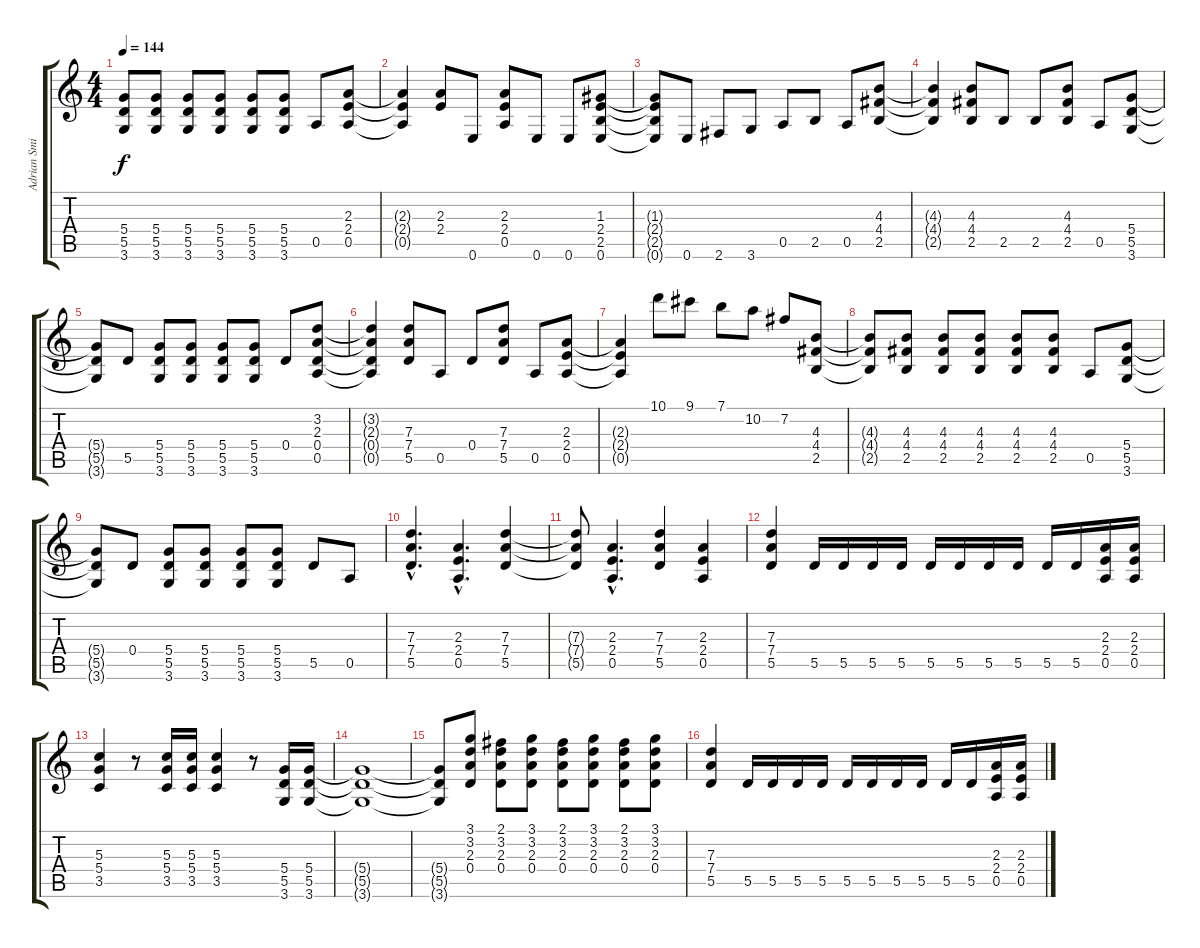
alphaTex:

\track ("Adrian Smith" "Adrian Smi") {instrument distortionguitar}
\staff {score tabs}
\tuning (E4 B3 G3 D3 A2 E2) {hide}
\ts (4 4)
\tempo 144
\clef g2
\ks c
(5.4{t} 5.5{t} 3.6{t}).8{dy f} (5.4 5.5 3.6).8 (5.4 5.5 3.6).8 (5.4 5.5 3.6).8 (5.4 5.5 3.6).8 (5.4 5.5 3.6).8 0.5.8 (2.3 2.4 0.5).8 |
(2.3{t} 2.4{t} 0.5{t}).4 (2.3 2.4).8 0.6.8 (2.3 2.4 0.5).8 0.6.8 0.6.8 (1.3 2.4 2.5 0.6).8 |
(1.3{t} 2.4{t} 2.5{t} 0.6{t}).8 0.6.8 2.6.8 3.6.8 0.5.8 2.5.8 0.5.8 (4.3 4.4 2.5).8 |
(4.3{t} 4.4{t} 2.5{t}).4 (4.3 4.4 2.5).8 2.5.8 2.5.8 (4.3 4.4 2.5).8 0.5.8 (5.4 5.5 3.6).8 |
(5.4{t} 5.5{t} 3.6{t}).8 5.5.8 (5.4 5.5 3.6).8 (5.4 5.5 3.6).8 (5.4 5.5 3.6).8 (5.4 5.5 3.6).8 0.4.8 (3.2 2.3 0.4 0.5).8 |
(3.2{t} 2.3{t} 0.4{t} 0.5{t}).4 (7.3 7.4 5.5).8 0.5.8 0.4.8 (7.3 7.4 5.5).8 0.5.8 (2.3 2.4 0.5).8 |
(2.3{t} 2.4{t} 0.5{t}).4 10.1.8 9.1.8 7.1.8 10.2.8 7.2.8 (4.3 4.4 2.5).8 |
(4.3{t} 4.4{t} 2.5{t}).8 (4.3 4.4 2.5).8 (4.3 4.4 2.5).8 (4.3 4.4 2.5).8 (4.3 4.4 2.5).8 (4.3 4.4 2.5).8 0.5.8 (5.4 5.5 3.6).8 |
(5.4{t} 5.5{t} 3.6{t}).8 0.4.8 (5.4 5.5 3.6).8 (5.4 5.5 3.6).8 (5.4 5.5 3.6).8 (5.4 5.5 3.6).8 5.5.8 0.5.8 |
(7.3{hac} 7.4{hac} 5.5{hac}).4{d} (2.3{hac} 2.4{hac} 0.5{hac}).4{d} (7.3 7.4 5.5).4 |
(7.3{t} 7.4{t} 5.5{t}).8 (2.3{hac} 2.4{hac} 0.5{hac}).4{d} (7.3 7.4 5.5).4 (2.3 2.4 0.5).4 |
(7.3 7.4 5.5).4 5.5.16 5.5.16 5.5.16 5.5.16 5.5.16 5.5.16 5.5.16 5.5.16 5.5.16 5.5.16 (2.3 2.4 0.5).16 (2.3 2.4 0.5).16 |
(5.3 5.4 3.5).4 r.8 (5.3 5.4 3.5).16 (5.3 5.4 3.5).16 (5.3 5.4 3.5).4 r.8 (5.4 5.5 3.6).16 (5.4 5.5 3.6).16 |
(5.4{t} 5.5{t} 3.6{t}).1 |
(5.4{t} 5.5{t} 3.6{t}).8 (3.1 3.2 2.3 0.4).8 (2.1 3.2 2.3 0.4).8 (3.1 3.2 2.3 0.4).8 (2.1 3.2 2.3 0.4).8 (3.1 3.2 2.3 0.4).8 (2.1 3.2 2.3 0.4).8 (3.1 3.2 2.3 0.4).8 |
(7.3 7.4 5.5).4 5.5.16 5.5.16 5.5.16 5.5.16 5.5.16 5.5.16 5.5.16 5.5.16 5.5.16 5.5.16 (2.3 2.4 0.5).16 (2.3 2.4 0.5).16
